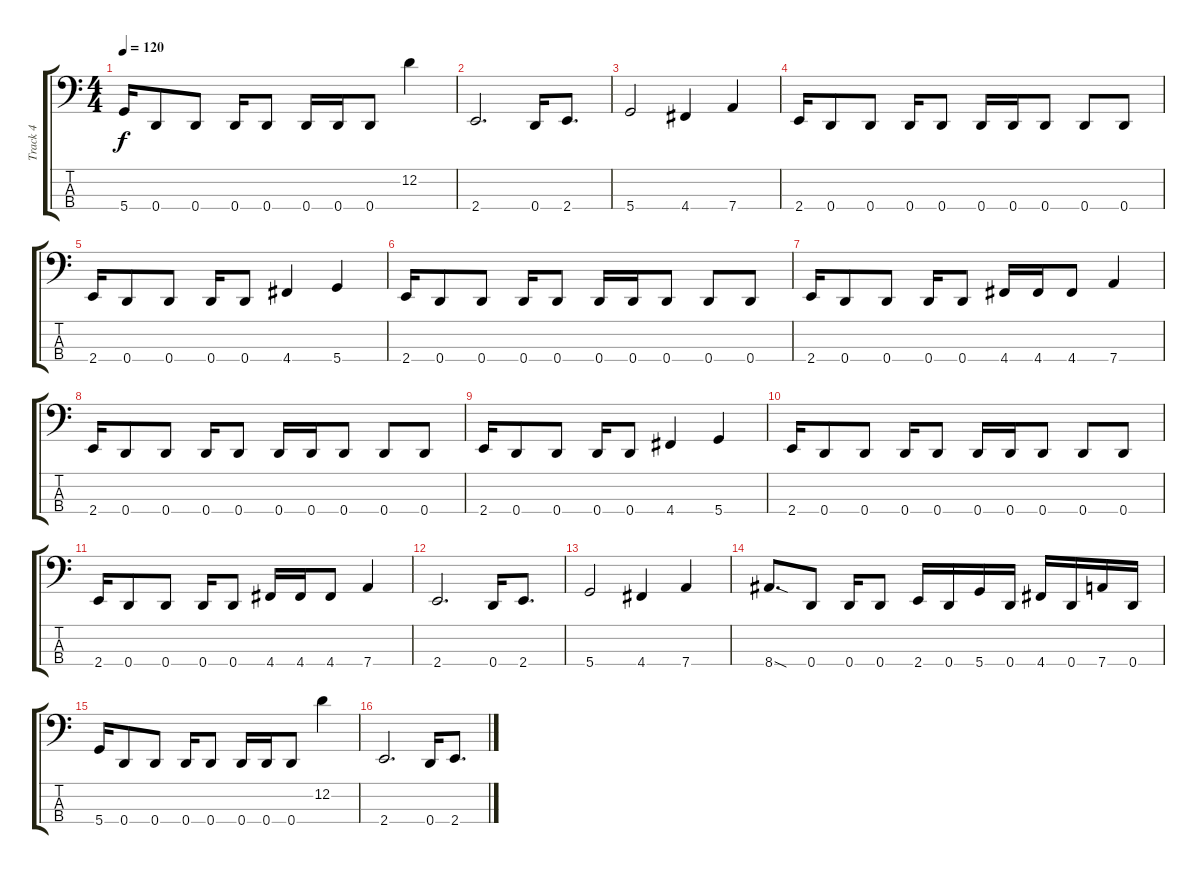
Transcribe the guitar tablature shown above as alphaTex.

\track ("Track 4" "Track 4") {instrument electricbassfinger}
\staff {score tabs}
\tuning (G2 D2 A1 D1) {hide}
\ts (4 4)
\tempo 120
\clef f4
\ks c
5.4.16{dy f} 0.4.8 0.4.8 0.4.16 0.4.8 0.4.16 0.4.16 0.4.8 12.2.4 |
2.4.2{d} 0.4.16 2.4.8{d} |
5.4.2 4.4.4 7.4.4 |
2.4.16 0.4.8 0.4.8 0.4.16 0.4.8 0.4.16 0.4.16 0.4.8 0.4.8 0.4.8 |
2.4.16 0.4.8 0.4.8 0.4.16 0.4.8 4.4.4 5.4.4 |
2.4.16 0.4.8 0.4.8 0.4.16 0.4.8 0.4.16 0.4.16 0.4.8 0.4.8 0.4.8 |
2.4.16 0.4.8 0.4.8 0.4.16 0.4.8 4.4.16 4.4.16 4.4.8 7.4.4 |
2.4.16 0.4.8 0.4.8 0.4.16 0.4.8 0.4.16 0.4.16 0.4.8 0.4.8 0.4.8 |
2.4.16 0.4.8 0.4.8 0.4.16 0.4.8 4.4.4 5.4.4 |
2.4.16 0.4.8 0.4.8 0.4.16 0.4.8 0.4.16 0.4.16 0.4.8 0.4.8 0.4.8 |
2.4.16 0.4.8 0.4.8 0.4.16 0.4.8 4.4.16 4.4.16 4.4.8 7.4.4 |
2.4.2{d} 0.4.16 2.4.8{d} |
5.4.2 4.4.4 7.4.4 |
8.4{sod}.8{d} 0.4.8 0.4.16 0.4.8 2.4.16 0.4.16 5.4.16 0.4.16 4.4.16 0.4.16 7.4.16 0.4.16 |
5.4.16 0.4.8 0.4.8 0.4.16 0.4.8 0.4.16 0.4.16 0.4.8 12.2.4 |
2.4.2{d} 0.4.16 2.4.8{d}
